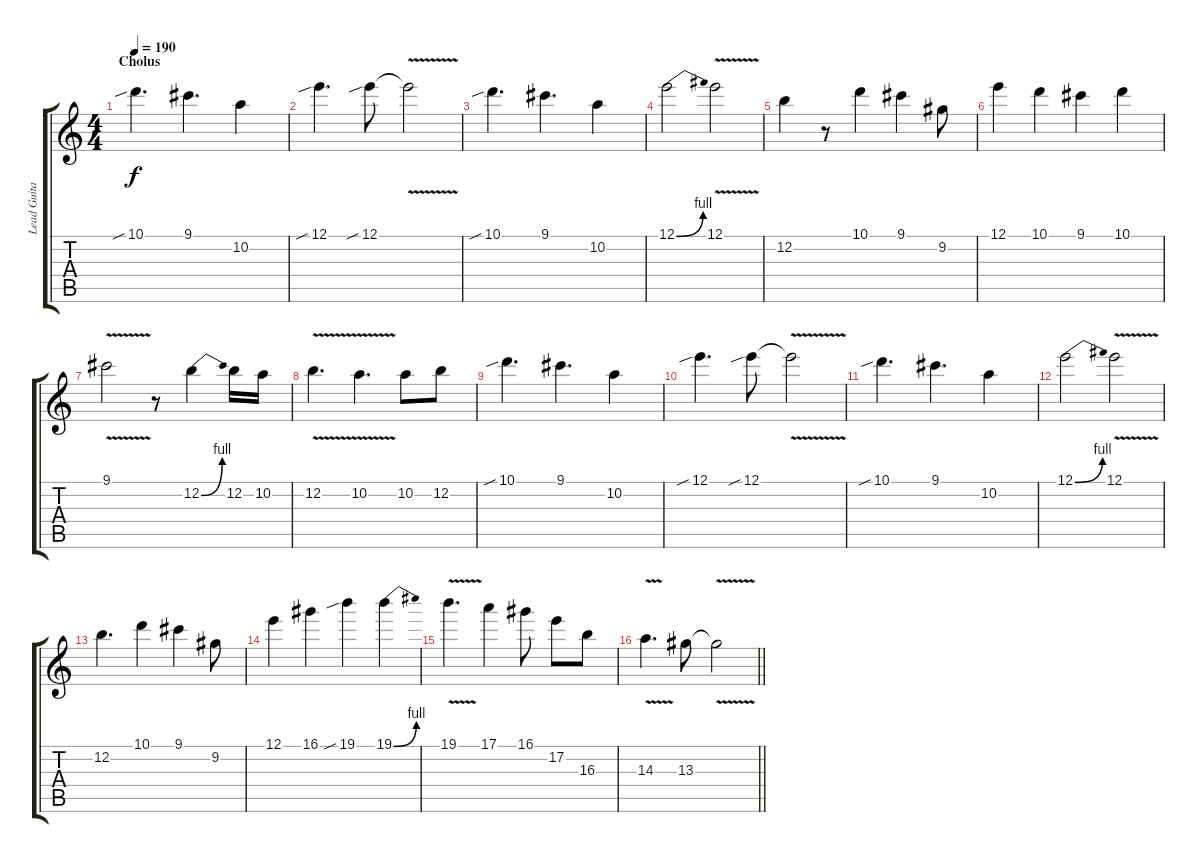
\track ("Lead Guitar" "Lead Guita") {instrument overdrivenguitar}
\staff {score tabs}
\tuning (E4 B3 G3 D3 A2 E2) {hide}
\ts (4 4)
\section ("" "Cholus")
\tempo 190
\clef g2
\ks c
10.1{sib}.4{d dy f} 9.1.4{d} 10.2.4 |
12.1{sib}.4{d} 12.1{sib}.8 12.1{v t}.2 |
10.1{sib}.4{d} 9.1.4{d} 10.2.4 |
12.1{be (bend 0 0 60 4)}.2 12.1{v}.2 |
12.2.4 r.8 10.1.4 9.1.4 9.2.8 |
12.1.4 10.1.4 9.1.4 10.1.4 |
9.1{v}.2 r.8 12.2{be (bend 0 0 60 4)}.4 12.2.16 10.2.16 |
12.2{v}.4{d} 10.2{v}.4{d} 10.2.8 12.2.8 |
10.1{sib}.4{d} 9.1.4{d} 10.2.4 |
12.1{sib}.4{d} 12.1{sib}.8 12.1{v t}.2 |
10.1{sib}.4{d} 9.1.4{d} 10.2.4 |
12.1{be (bend 0 0 60 4)}.2 12.1{v}.2 |
12.2.4{d} 10.1.4 9.1.4 9.2.8 |
12.1.4 16.1.4 19.1{sib}.4 19.1{be (bend 0 0 60 4)}.4 |
19.1{v}.4{d} 17.1.4 16.1.8 17.2.8 16.3.8 |
\barLineRight lightlight
14.3{v}.4{d} 13.3.8 13.3{v t}.2
